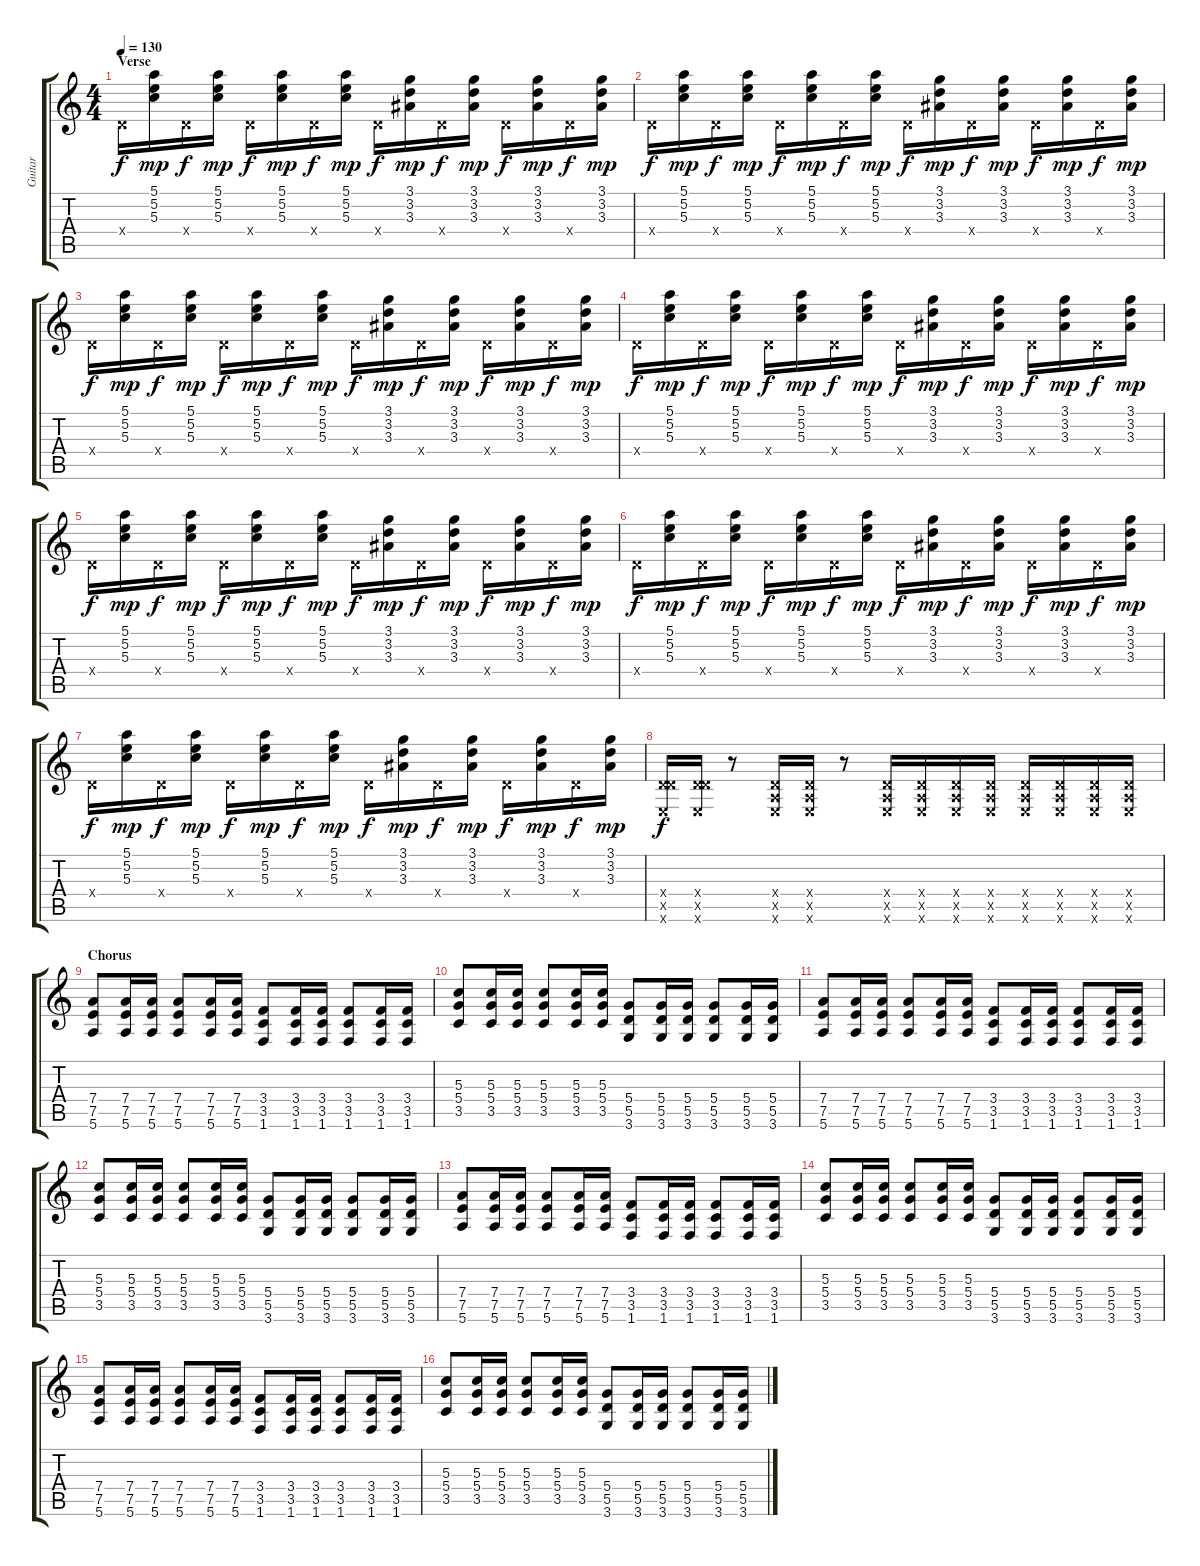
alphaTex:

\track ("Guitar" "Guitar") {instrument distortionguitar}
\staff {score tabs}
\tuning (E4 B3 G3 D3 A2 E2) {hide}
\ts (4 4)
\section ("" "Verse")
\tempo 130
\clef g2
\ks c
0.4{x}.16{dy f instrument acousticguitarsteel} (5.1 5.2 5.3).16{dy mp} 0.4{x}.16{dy f} (5.1 5.2 5.3).16{dy mp} 0.4{x}.16{dy f} (5.1 5.2 5.3).16{dy mp} 0.4{x}.16{dy f} (5.1 5.2 5.3).16{dy mp} 0.4{x}.16{dy f} (3.1 3.2 3.3).16{dy mp} 0.4{x}.16{dy f} (3.1 3.2 3.3).16{dy mp} 0.4{x}.16{dy f} (3.1 3.2 3.3).16{dy mp} 0.4{x}.16{dy f} (3.1 3.2 3.3).16{dy mp} |
0.4{x}.16{dy f} (5.1 5.2 5.3).16{dy mp} 0.4{x}.16{dy f} (5.1 5.2 5.3).16{dy mp} 0.4{x}.16{dy f} (5.1 5.2 5.3).16{dy mp} 0.4{x}.16{dy f} (5.1 5.2 5.3).16{dy mp} 0.4{x}.16{dy f} (3.1 3.2 3.3).16{dy mp} 0.4{x}.16{dy f} (3.1 3.2 3.3).16{dy mp} 0.4{x}.16{dy f} (3.1 3.2 3.3).16{dy mp} 0.4{x}.16{dy f} (3.1 3.2 3.3).16{dy mp} |
0.4{x}.16{dy f} (5.1 5.2 5.3).16{dy mp} 0.4{x}.16{dy f} (5.1 5.2 5.3).16{dy mp} 0.4{x}.16{dy f} (5.1 5.2 5.3).16{dy mp} 0.4{x}.16{dy f} (5.1 5.2 5.3).16{dy mp} 0.4{x}.16{dy f} (3.1 3.2 3.3).16{dy mp} 0.4{x}.16{dy f} (3.1 3.2 3.3).16{dy mp} 0.4{x}.16{dy f} (3.1 3.2 3.3).16{dy mp} 0.4{x}.16{dy f} (3.1 3.2 3.3).16{dy mp} |
0.4{x}.16{dy f} (5.1 5.2 5.3).16{dy mp} 0.4{x}.16{dy f} (5.1 5.2 5.3).16{dy mp} 0.4{x}.16{dy f} (5.1 5.2 5.3).16{dy mp} 0.4{x}.16{dy f} (5.1 5.2 5.3).16{dy mp} 0.4{x}.16{dy f} (3.1 3.2 3.3).16{dy mp} 0.4{x}.16{dy f} (3.1 3.2 3.3).16{dy mp} 0.4{x}.16{dy f} (3.1 3.2 3.3).16{dy mp} 0.4{x}.16{dy f} (3.1 3.2 3.3).16{dy mp} |
0.4{x}.16{dy f} (5.1 5.2 5.3).16{dy mp} 0.4{x}.16{dy f} (5.1 5.2 5.3).16{dy mp} 0.4{x}.16{dy f} (5.1 5.2 5.3).16{dy mp} 0.4{x}.16{dy f} (5.1 5.2 5.3).16{dy mp} 0.4{x}.16{dy f} (3.1 3.2 3.3).16{dy mp} 0.4{x}.16{dy f} (3.1 3.2 3.3).16{dy mp} 0.4{x}.16{dy f} (3.1 3.2 3.3).16{dy mp} 0.4{x}.16{dy f} (3.1 3.2 3.3).16{dy mp} |
0.4{x}.16{dy f} (5.1 5.2 5.3).16{dy mp} 0.4{x}.16{dy f} (5.1 5.2 5.3).16{dy mp} 0.4{x}.16{dy f} (5.1 5.2 5.3).16{dy mp} 0.4{x}.16{dy f} (5.1 5.2 5.3).16{dy mp} 0.4{x}.16{dy f} (3.1 3.2 3.3).16{dy mp} 0.4{x}.16{dy f} (3.1 3.2 3.3).16{dy mp} 0.4{x}.16{dy f} (3.1 3.2 3.3).16{dy mp} 0.4{x}.16{dy f} (3.1 3.2 3.3).16{dy mp} |
0.4{x}.16{dy f} (5.1 5.2 5.3).16{dy mp} 0.4{x}.16{dy f} (5.1 5.2 5.3).16{dy mp} 0.4{x}.16{dy f} (5.1 5.2 5.3).16{dy mp} 0.4{x}.16{dy f} (5.1 5.2 5.3).16{dy mp} 0.4{x}.16{dy f} (3.1 3.2 3.3).16{dy mp} 0.4{x}.16{dy f} (3.1 3.2 3.3).16{dy mp} 0.4{x}.16{dy f} (3.1 3.2 3.3).16{dy mp} 0.4{x}.16{dy f} (3.1 3.2 3.3).16{dy mp} |
(0.4{x} 5.5{x} 0.6{x}).16{dy f} (0.4{x} 5.5{x} 0.6{x}).16 r.8 (0.4{x} 0.5{x} 0.6{x}).16 (0.4{x} 0.5{x} 0.6{x}).16 r.8 (0.4{x} 0.5{x} 0.6{x}).16 (0.4{x} 0.5{x} 0.6{x}).16 (0.4{x} 0.5{x} 0.6{x}).16 (0.4{x} 0.5{x} 0.6{x}).16 (0.4{x} 0.5{x} 0.6{x}).16 (0.4{x} 0.5{x} 0.6{x}).16 (0.4{x} 0.5{x} 0.6{x}).16 (0.4{x} 0.5{x} 0.6{x}).16 |
\section ("" "Chorus")
(7.4 7.5 5.6).8{instrument distortionguitar} (7.4 7.5 5.6).16 (7.4 7.5 5.6).16 (7.4 7.5 5.6).8 (7.4 7.5 5.6).16 (7.4 7.5 5.6).16 (3.4 3.5 1.6).8 (3.4 3.5 1.6).16 (3.4 3.5 1.6).16 (3.4 3.5 1.6).8 (3.4 3.5 1.6).16 (3.4 3.5 1.6).16 |
(5.3 5.4 3.5).8 (5.3 5.4 3.5).16 (5.3 5.4 3.5).16 (5.3 5.4 3.5).8 (5.3 5.4 3.5).16 (5.3 5.4 3.5).16 (5.4 5.5 3.6).8 (5.4 5.5 3.6).16 (5.4 5.5 3.6).16 (5.4 5.5 3.6).8 (5.4 5.5 3.6).16 (5.4 5.5 3.6).16 |
(7.4 7.5 5.6).8 (7.4 7.5 5.6).16 (7.4 7.5 5.6).16 (7.4 7.5 5.6).8 (7.4 7.5 5.6).16 (7.4 7.5 5.6).16 (3.4 3.5 1.6).8 (3.4 3.5 1.6).16 (3.4 3.5 1.6).16 (3.4 3.5 1.6).8 (3.4 3.5 1.6).16 (3.4 3.5 1.6).16 |
(5.3 5.4 3.5).8 (5.3 5.4 3.5).16 (5.3 5.4 3.5).16 (5.3 5.4 3.5).8 (5.3 5.4 3.5).16 (5.3 5.4 3.5).16 (5.4 5.5 3.6).8 (5.4 5.5 3.6).16 (5.4 5.5 3.6).16 (5.4 5.5 3.6).8 (5.4 5.5 3.6).16 (5.4 5.5 3.6).16 |
(7.4 7.5 5.6).8 (7.4 7.5 5.6).16 (7.4 7.5 5.6).16 (7.4 7.5 5.6).8 (7.4 7.5 5.6).16 (7.4 7.5 5.6).16 (3.4 3.5 1.6).8 (3.4 3.5 1.6).16 (3.4 3.5 1.6).16 (3.4 3.5 1.6).8 (3.4 3.5 1.6).16 (3.4 3.5 1.6).16 |
(5.3 5.4 3.5).8 (5.3 5.4 3.5).16 (5.3 5.4 3.5).16 (5.3 5.4 3.5).8 (5.3 5.4 3.5).16 (5.3 5.4 3.5).16 (5.4 5.5 3.6).8 (5.4 5.5 3.6).16 (5.4 5.5 3.6).16 (5.4 5.5 3.6).8 (5.4 5.5 3.6).16 (5.4 5.5 3.6).16 |
(7.4 7.5 5.6).8 (7.4 7.5 5.6).16 (7.4 7.5 5.6).16 (7.4 7.5 5.6).8 (7.4 7.5 5.6).16 (7.4 7.5 5.6).16 (3.4 3.5 1.6).8 (3.4 3.5 1.6).16 (3.4 3.5 1.6).16 (3.4 3.5 1.6).8 (3.4 3.5 1.6).16 (3.4 3.5 1.6).16 |
(5.3 5.4 3.5).8 (5.3 5.4 3.5).16 (5.3 5.4 3.5).16 (5.3 5.4 3.5).8 (5.3 5.4 3.5).16 (5.3 5.4 3.5).16 (5.4 5.5 3.6).8 (5.4 5.5 3.6).16 (5.4 5.5 3.6).16 (5.4 5.5 3.6).8 (5.4 5.5 3.6).16 (5.4 5.5 3.6).16
